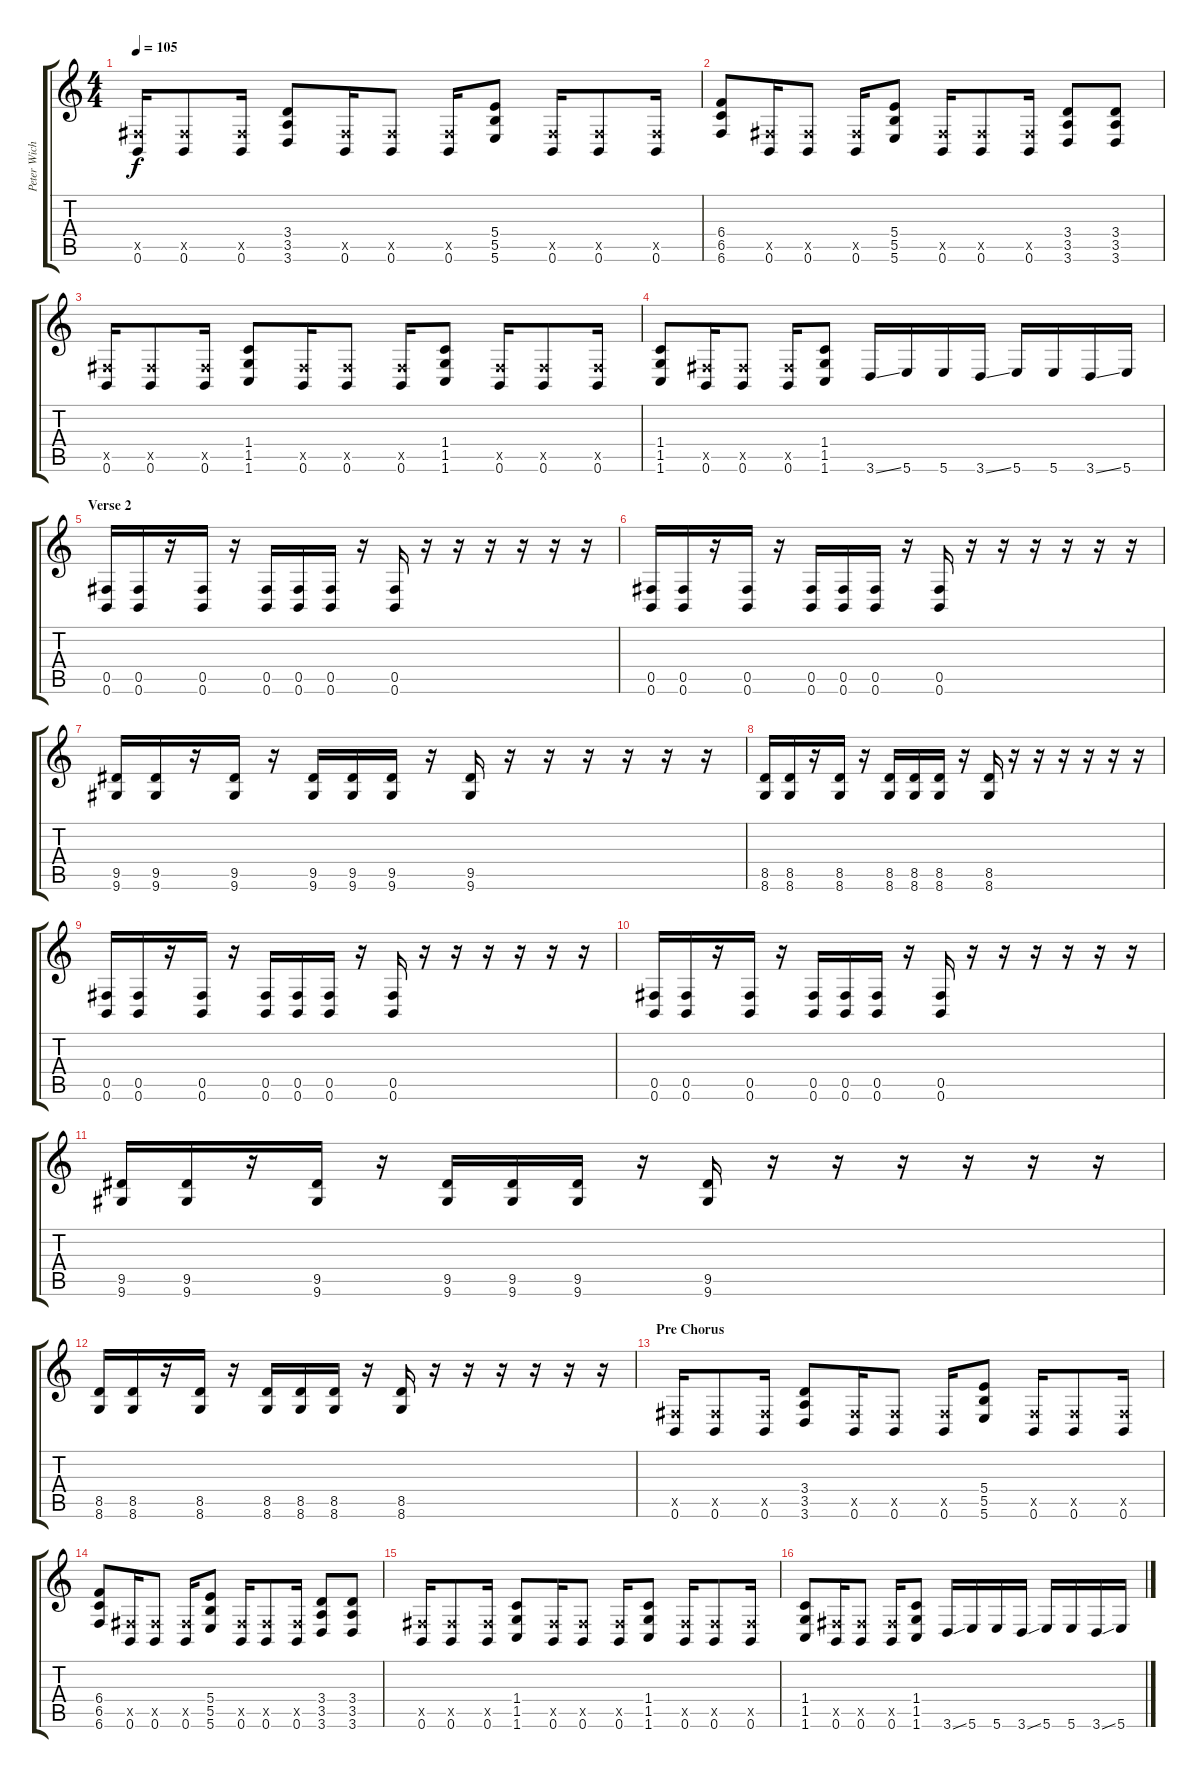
\track ("Peter Wichers" "Peter Wich") {instrument distortionguitar}
\staff {score tabs}
\tuning (Db4 Ab3 E3 B2 Gb2 B1) {hide}
\ts (4 4)
\tempo 105
\clef g2
\ks c
(0.5{x} 0.6).16{dy f} (0.5{x} 0.6).8 (0.5{x} 0.6).16 (3.4 3.5 3.6).8 (0.5{x} 0.6).16 (0.5{x} 0.6).8 (0.5{x} 0.6).16 (5.4 5.5 5.6).8 (0.5{x} 0.6).16 (0.5{x} 0.6).8 (0.5{x} 0.6).16 |
(6.4 6.5 6.6).8 (0.5{x} 0.6).16 (0.5{x} 0.6).8 (0.5{x} 0.6).16 (5.4 5.5 5.6).8 (0.5{x} 0.6).16 (0.5{x} 0.6).8 (0.5{x} 0.6).16 (3.4 3.5 3.6).8 (3.4 3.5 3.6).8 |
(0.5{x} 0.6).16 (0.5{x} 0.6).8 (0.5{x} 0.6).16 (1.4 1.5 1.6).8 (0.5{x} 0.6).16 (0.5{x} 0.6).8 (0.5{x} 0.6).16 (1.4 1.5 1.6).8 (0.5{x} 0.6).16 (0.5{x} 0.6).8 (0.5{x} 0.6).16 |
(1.4 1.5 1.6).8 (0.5{x} 0.6).16 (0.5{x} 0.6).8 (0.5{x} 0.6).16 (1.4 1.5 1.6).8 3.6{ss}.16 5.6.16 5.6.16 3.6{ss}.16 5.6.16 5.6.16 3.6{ss}.16 5.6.16 |
\section ("" "Verse 2")
(0.5 0.6).16 (0.5 0.6).16 r.16 (0.5 0.6).16 r.16 (0.5 0.6).16 (0.5 0.6).16 (0.5 0.6).16 r.16 (0.5 0.6).16 r.16 r.16 r.16 r.16 r.16 r.16 |
(0.5 0.6).16 (0.5 0.6).16 r.16 (0.5 0.6).16 r.16 (0.5 0.6).16 (0.5 0.6).16 (0.5 0.6).16 r.16 (0.5 0.6).16 r.16 r.16 r.16 r.16 r.16 r.16 |
(9.5 9.6).16 (9.5 9.6).16 r.16 (9.5 9.6).16 r.16 (9.5 9.6).16 (9.5 9.6).16 (9.5 9.6).16 r.16 (9.5 9.6).16 r.16 r.16 r.16 r.16 r.16 r.16 |
(8.5 8.6).16 (8.5 8.6).16 r.16 (8.5 8.6).16 r.16 (8.5 8.6).16 (8.5 8.6).16 (8.5 8.6).16 r.16 (8.5 8.6).16 r.16 r.16 r.16 r.16 r.16 r.16 |
(0.5 0.6).16 (0.5 0.6).16 r.16 (0.5 0.6).16 r.16 (0.5 0.6).16 (0.5 0.6).16 (0.5 0.6).16 r.16 (0.5 0.6).16 r.16 r.16 r.16 r.16 r.16 r.16 |
(0.5 0.6).16 (0.5 0.6).16 r.16 (0.5 0.6).16 r.16 (0.5 0.6).16 (0.5 0.6).16 (0.5 0.6).16 r.16 (0.5 0.6).16 r.16 r.16 r.16 r.16 r.16 r.16 |
(9.5 9.6).16 (9.5 9.6).16 r.16 (9.5 9.6).16 r.16 (9.5 9.6).16 (9.5 9.6).16 (9.5 9.6).16 r.16 (9.5 9.6).16 r.16 r.16 r.16 r.16 r.16 r.16 |
(8.5 8.6).16 (8.5 8.6).16 r.16 (8.5 8.6).16 r.16 (8.5 8.6).16 (8.5 8.6).16 (8.5 8.6).16 r.16 (8.5 8.6).16 r.16 r.16 r.16 r.16 r.16 r.16 |
\section ("" "Pre Chorus")
(0.5{x} 0.6).16 (0.5{x} 0.6).8 (0.5{x} 0.6).16 (3.4 3.5 3.6).8 (0.5{x} 0.6).16 (0.5{x} 0.6).8 (0.5{x} 0.6).16 (5.4 5.5 5.6).8 (0.5{x} 0.6).16 (0.5{x} 0.6).8 (0.5{x} 0.6).16 |
(6.4 6.5 6.6).8 (0.5{x} 0.6).16 (0.5{x} 0.6).8 (0.5{x} 0.6).16 (5.4 5.5 5.6).8 (0.5{x} 0.6).16 (0.5{x} 0.6).8 (0.5{x} 0.6).16 (3.4 3.5 3.6).8 (3.4 3.5 3.6).8 |
(0.5{x} 0.6).16 (0.5{x} 0.6).8 (0.5{x} 0.6).16 (1.4 1.5 1.6).8 (0.5{x} 0.6).16 (0.5{x} 0.6).8 (0.5{x} 0.6).16 (1.4 1.5 1.6).8 (0.5{x} 0.6).16 (0.5{x} 0.6).8 (0.5{x} 0.6).16 |
(1.4 1.5 1.6).8 (0.5{x} 0.6).16 (0.5{x} 0.6).8 (0.5{x} 0.6).16 (1.4 1.5 1.6).8 3.6{ss}.16 5.6.16 5.6.16 3.6{ss}.16 5.6.16 5.6.16 3.6{ss}.16 5.6.16
